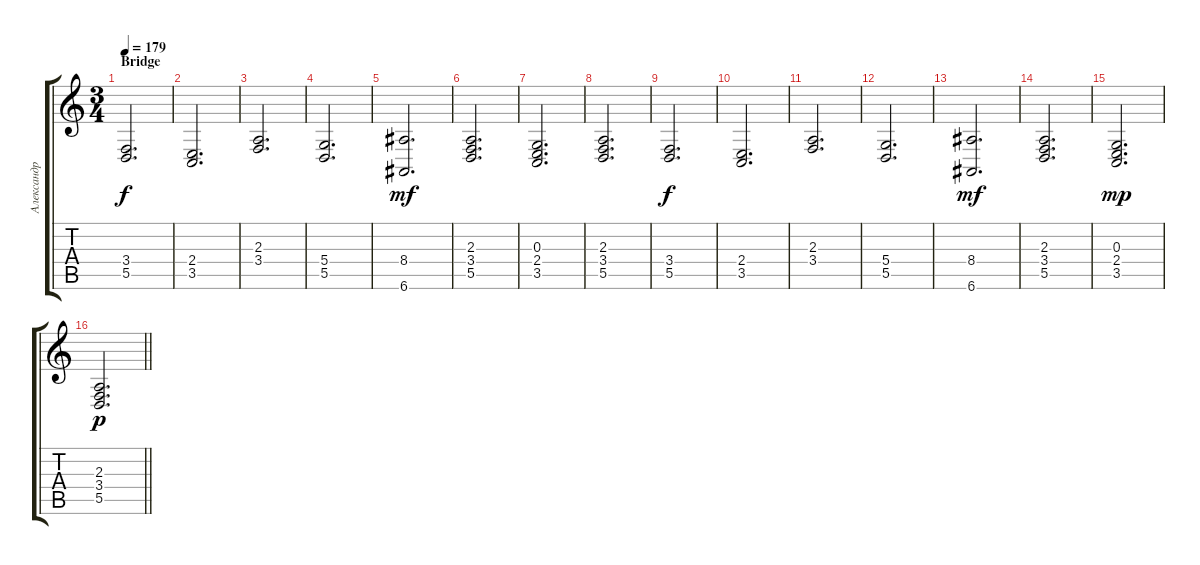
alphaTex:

\track ("Александр \"Wish\" Андрюхин" "Александр ") {instrument stringensemble1}
\staff {score tabs}
\tuning (E4 B3 G3 D3 A2 E2) {hide}
\ts (3 4)
\section ("" "Bridge")
\tempo 179
\clef g2
\ks c
(3.4 5.5).2{d dy f instrument stringensemble1} |
(2.4 3.5).2{d} |
(2.3 3.4).2{d} |
(5.4 5.5).2{d} |
(8.4 6.6).2{d dy mf} |
(2.3 3.4 5.5).2{d} |
(0.3 2.4 3.5).2{d} |
(2.3 3.4 5.5).2{d} |
(3.4 5.5).2{d dy f} |
(2.4 3.5).2{d} |
(2.3 3.4).2{d} |
(5.4 5.5).2{d} |
(8.4 6.6).2{d dy mf} |
(2.3 3.4 5.5).2{d} |
(0.3 2.4 3.5).2{d dy mp} |
\barLineRight lightlight
(2.3 3.4 5.5).2{d dy p}
